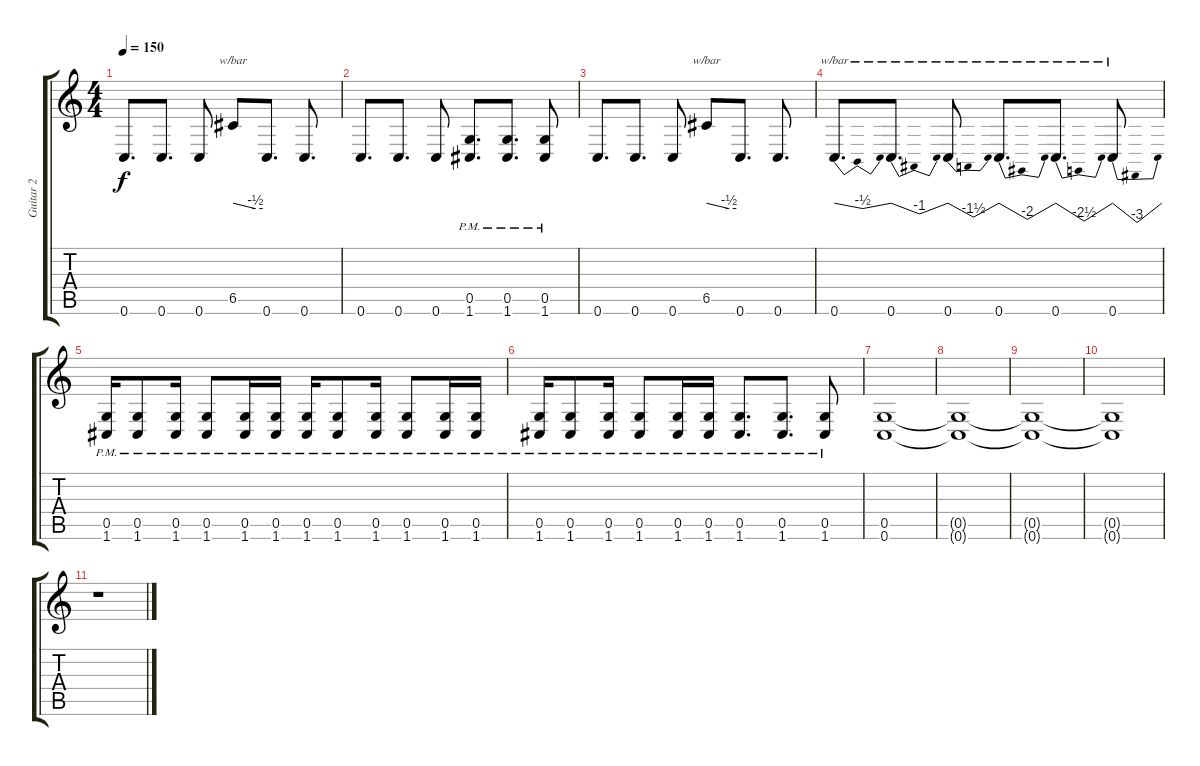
\track ("Guitar 2" "Guitar 2") {instrument distortionguitar}
\staff {score tabs}
\tuning (D4 A3 F3 C3 G2 C2) {hide}
\ts (4 4)
\tempo 150
\clef g2
\ks c
0.6.8{d dy f balance 8} 0.6.8{d} 0.6.8 6.5.8{tbe (custom default 0 0 45 -2 60 -2)} 0.6.8{d} 0.6.8{d} |
0.6.8{d} 0.6.8{d} 0.6.8 (0.5{pm} 1.6{pm}).8{d} (0.5{pm} 1.6{pm}).8{d} (0.5{pm} 1.6{pm}).8 |
0.6.8{d} 0.6.8{d} 0.6.8 6.5.8{tbe (custom default 0 0 45 -2 60 -2)} 0.6.8{d} 0.6.8{d} |
0.6.8{d tbe (dip default 0 0 30 -2 60 0)} 0.6.8{d tbe (dip default 0 0 30 -4 60 0)} 0.6.8{tbe (dip default 0 0 30 -6 60 0)} 0.6.8{d tbe (dip default 0 0 30 -8 60 0)} 0.6.8{d tbe (dip default 0 0 30 -10 60 0)} 0.6.8{tbe (dip default 0 0 30 -12 60 0)} |
(0.5{pm} 1.6{pm}).16 (0.5{pm} 1.6{pm}).8 (0.5{pm} 1.6{pm}).16 (0.5{pm} 1.6{pm}).8 (0.5{pm} 1.6{pm}).16 (0.5{pm} 1.6{pm}).16 (0.5{pm} 1.6{pm}).16 (0.5{pm} 1.6{pm}).8 (0.5{pm} 1.6{pm}).16 (0.5{pm} 1.6{pm}).8 (0.5{pm} 1.6{pm}).16 (0.5{pm} 1.6{pm}).16 |
(0.5{pm} 1.6{pm}).16 (0.5{pm} 1.6{pm}).8 (0.5{pm} 1.6{pm}).16 (0.5{pm} 1.6{pm}).8 (0.5{pm} 1.6{pm}).16 (0.5{pm} 1.6{pm}).16 (0.5{pm} 1.6{pm}).8{d} (0.5{pm} 1.6{pm}).8{d} (0.5{pm} 1.6{pm}).8 |
(0.5 0.6).1{volume 0} |
(0.5{t} 0.6{t}).1 |
(0.5{t} 0.6{t}).1 |
(0.5{t} 0.6{t}).1 |
r.1
